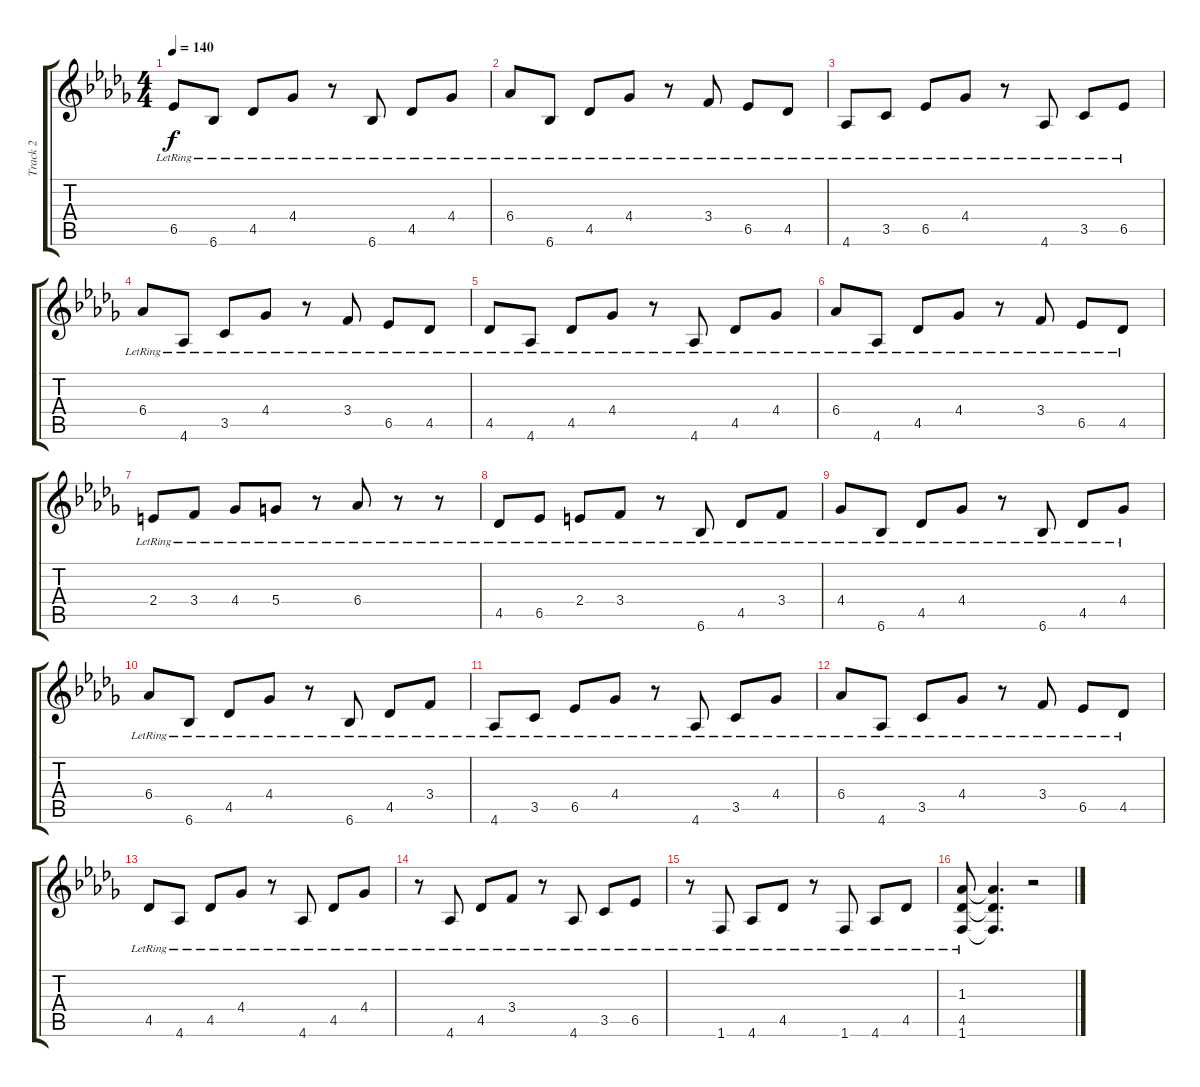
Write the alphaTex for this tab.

\track ("Track 2" "Track 2") {instrument acousticguitarnylon}
\staff {score tabs}
\tuning (E4 B3 G3 D3 A2 E2) {hide}
\ts (4 4)
\tempo 140
\clef g2
\ks db
6.5{lr}.8{dy f} 6.6{lr}.8 4.5{lr}.8 4.4{lr}.8 r.8 6.6{lr}.8 4.5{lr}.8 4.4{lr}.8 |
6.4{lr}.8 6.6{lr}.8 4.5{lr}.8 4.4{lr}.8 r.8 3.4{lr}.8 6.5{lr}.8 4.5{lr}.8 |
4.6{lr}.8 3.5{lr}.8 6.5{lr}.8 4.4{lr}.8 r.8 4.6{lr}.8 3.5{lr}.8 6.5{lr}.8 |
6.4{lr}.8 4.6{lr}.8 3.5{lr}.8 4.4{lr}.8 r.8 3.4{lr}.8 6.5{lr}.8 4.5{lr}.8 |
4.5{lr}.8 4.6{lr}.8 4.5{lr}.8 4.4{lr}.8 r.8 4.6{lr}.8 4.5{lr}.8 4.4{lr}.8 |
6.4{lr}.8 4.6{lr}.8 4.5{lr}.8 4.4{lr}.8 r.8 3.4{lr}.8 6.5{lr}.8 4.5{lr}.8 |
2.4{lr}.8 3.4{lr}.8 4.4{lr}.8 5.4{lr}.8 r.8 6.4{lr}.8 r.8 r.8 |
4.5{lr}.8 6.5{lr}.8 2.4{lr}.8 3.4{lr}.8 r.8 6.6{lr}.8 4.5{lr}.8 3.4{lr}.8 |
4.4{lr}.8 6.6{lr}.8 4.5{lr}.8 4.4{lr}.8 r.8 6.6{lr}.8 4.5{lr}.8 4.4{lr}.8 |
6.4{lr}.8 6.6{lr}.8 4.5{lr}.8 4.4{lr}.8 r.8 6.6{lr}.8 4.5{lr}.8 3.4{lr}.8 |
4.6{lr}.8 3.5{lr}.8 6.5{lr}.8 4.4{lr}.8 r.8 4.6{lr}.8 3.5{lr}.8 4.4{lr}.8 |
6.4{lr}.8 4.6{lr}.8 3.5{lr}.8 4.4{lr}.8 r.8 3.4{lr}.8 6.5{lr}.8 4.5{lr}.8 |
4.5{lr}.8 4.6{lr}.8 4.5{lr}.8 4.4{lr}.8 r.8 4.6{lr}.8 4.5{lr}.8 4.4{lr}.8 |
r.8 4.6{lr}.8 4.5{lr}.8 3.4{lr}.8 r.8 4.6{lr}.8 3.5{lr}.8 6.5{lr}.8 |
r.8 1.6{lr}.8 4.6{lr}.8 4.5{lr}.8 r.8 1.6{lr}.8 4.6{lr}.8 4.5{lr}.8 |
(1.3{lr} 4.5{lr} 1.6{lr}).8 (1.3{t} 4.5{t} 1.6{t}).4{d} r.2
